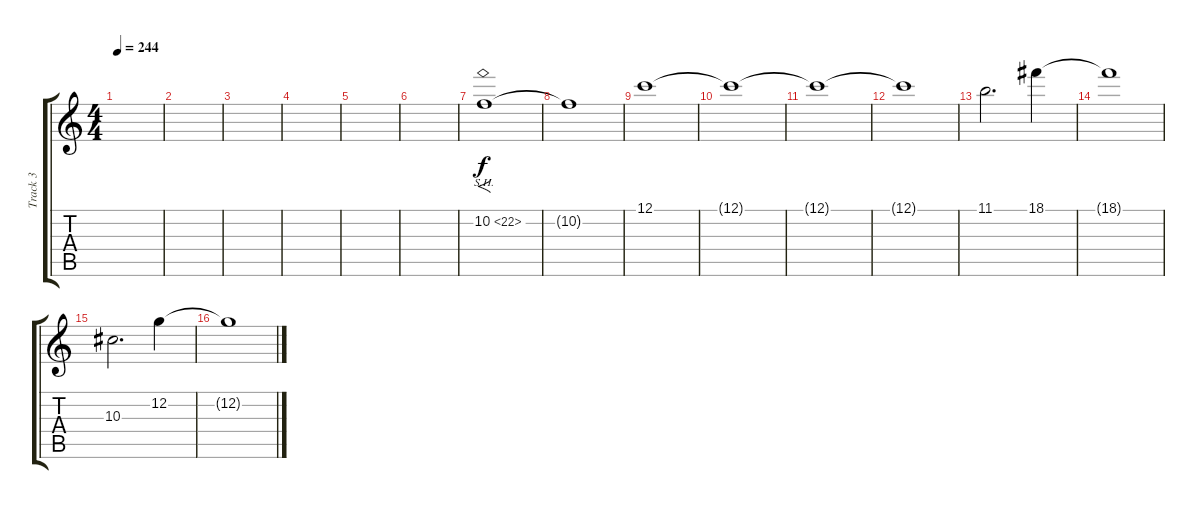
\track ("Track 3" "Track 3") {instrument overdrivenguitar}
\staff {score tabs}
\tuning (C4 G3 Eb3 Bb2 F2 C2) {hide}
\ts (4 4)
\tempo 244
\clef g2
\ks c
|
|
|
|
|
|
10.2{sh 12}.1{f} |
10.2{t}.1 |
12.1.1 |
12.1{t}.1 |
12.1{t}.1 |
12.1{t}.1 |
11.1.2{d} 18.1.4 |
18.1{t}.1 |
10.3.2{d} 12.2.4 |
12.2{t}.1
